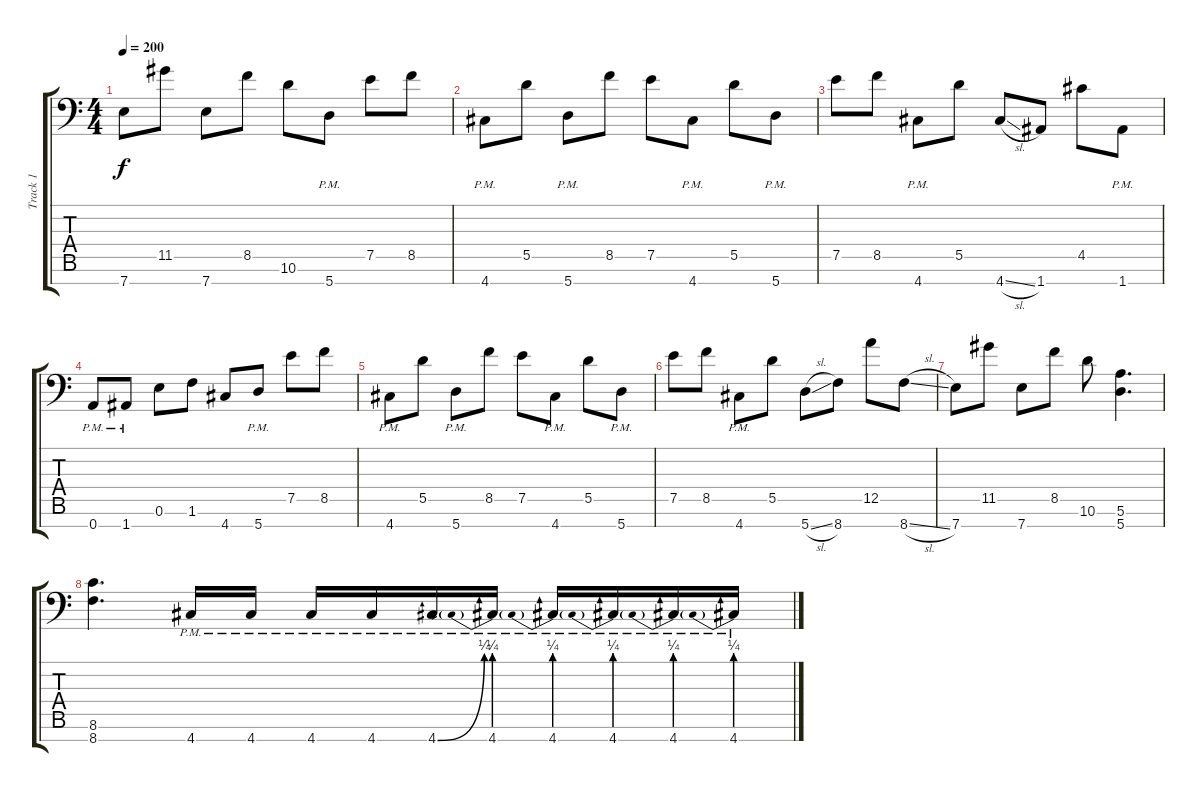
\track ("Track 1" "Track 1") {instrument overdrivenguitar}
\staff {score tabs}
\tuning (E4 B3 G3 D3 A2 E2 A1) {hide}
\ts (4 4)
\tempo 200
\clef f4
\ks c
7.7.8{dy f} 11.5.8 7.7.8 8.5.8 10.6.8 5.7{pm}.8 7.5.8 8.5.8 |
4.7{pm}.8 5.5.8 5.7{pm}.8 8.5.8 7.5.8 4.7{pm}.8 5.5.8 5.7{pm}.8 |
7.5.8 8.5.8 4.7{pm}.8 5.5.8 4.7{sl}.8 1.7.8 4.5.8 1.7{pm}.8 |
0.7{pm}.8 1.7{pm}.8 0.6.8 1.6.8 4.7.8 5.7{pm}.8 7.5.8 8.5.8 |
4.7{pm}.8 5.5.8 5.7{pm}.8 8.5.8 7.5.8 4.7{pm}.8 5.5.8 5.7{pm}.8 |
7.5.8 8.5.8 4.7{pm}.8 5.5.8 5.7{sl}.8 8.7.8 12.5.8 8.7{sl}.8 |
7.7.8 11.5.8 7.7.8 8.5.8 10.6.8 (5.6 5.7).4{d} |
(8.6 8.7).4{d} 4.7{pm}.16 4.7{pm}.16 4.7{pm}.16 4.7{pm}.16 4.7{be (bend 0 0 60 1) pm}.16 4.7{be (prebend 0 1 60 1) pm}.16 4.7{be (prebend 0 1 60 1) pm}.16 4.7{be (prebend 0 1 60 1) pm}.16 4.7{be (prebend 0 1 60 1) pm}.16 4.7{be (prebend 0 1 60 1) pm}.16
